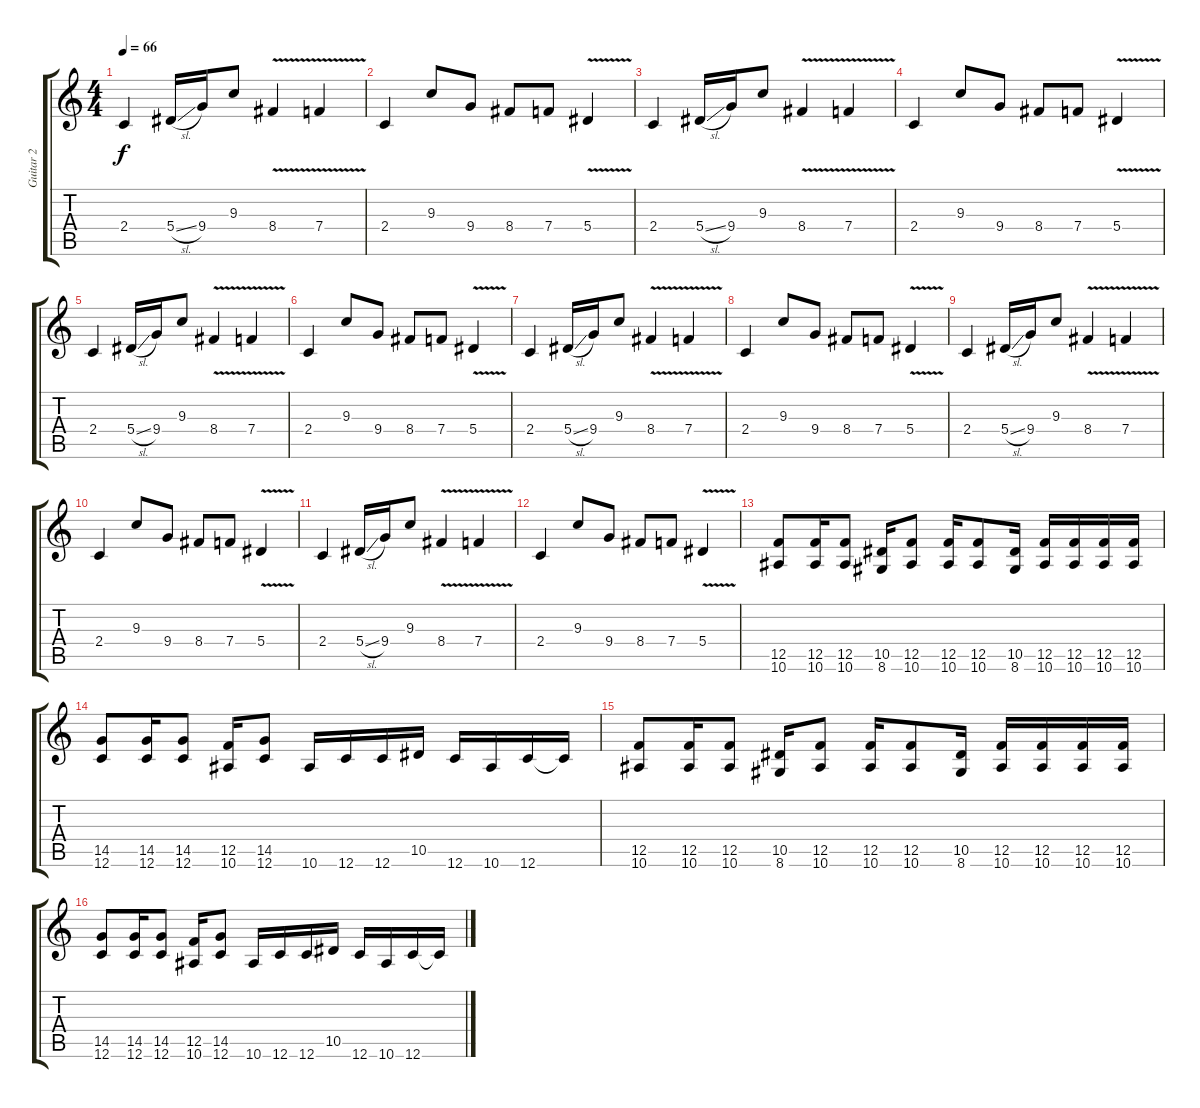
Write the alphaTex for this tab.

\track ("Guitar 2" "Guitar 2") {instrument overdrivenguitar}
\staff {score tabs}
\tuning (C4 G3 Eb3 Bb2 F2 C2) {hide}
\ts (4 4)
\tempo 66
\clef g2
\ks c
2.4.4{dy f} 5.4{sl}.16 9.4.16 9.3.8 8.4{v}.4 7.4{v}.4 |
2.4.4 9.3.8 9.4.8 8.4.8 7.4.8 5.4{v}.4 |
2.4.4 5.4{sl}.16 9.4.16 9.3.8 8.4{v}.4 7.4{v}.4 |
2.4.4 9.3.8 9.4.8 8.4.8 7.4.8 5.4{v}.4 |
2.4.4{volume 0} 5.4{sl}.16 9.4.16 9.3.8 8.4{v}.4 7.4{v}.4 |
2.4.4 9.3.8 9.4.8 8.4.8 7.4.8 5.4{v}.4 |
2.4.4 5.4{sl}.16 9.4.16 9.3.8 8.4{v}.4 7.4{v}.4 |
2.4.4 9.3.8 9.4.8 8.4.8 7.4.8 5.4{v}.4 |
2.4.4{volume 13} 5.4{sl}.16 9.4.16 9.3.8 8.4{v}.4 7.4{v}.4 |
2.4.4 9.3.8 9.4.8 8.4.8 7.4.8 5.4{v}.4 |
2.4.4 5.4{sl}.16 9.4.16 9.3.8 8.4{v}.4 7.4{v}.4 |
2.4.4 9.3.8 9.4.8 8.4.8 7.4.8 5.4{v}.4 |
(12.5 10.6).8 (12.5 10.6).16 (12.5 10.6).8 (10.5 8.6).16 (12.5 10.6).8 (12.5 10.6).16 (12.5 10.6).8 (10.5 8.6).16 (12.5 10.6).16 (12.5 10.6).16 (12.5 10.6).16 (12.5 10.6).16 |
(14.5 12.6).8 (14.5 12.6).16 (14.5 12.6).8 (12.5 10.6).16 (14.5 12.6).8 10.6.16 12.6.16 12.6.16 10.5.16 12.6.16 10.6.16 12.6.16 12.6{t}.16 |
(12.5 10.6).8 (12.5 10.6).16 (12.5 10.6).8 (10.5 8.6).16 (12.5 10.6).8 (12.5 10.6).16 (12.5 10.6).8 (10.5 8.6).16 (12.5 10.6).16 (12.5 10.6).16 (12.5 10.6).16 (12.5 10.6).16 |
(14.5 12.6).8 (14.5 12.6).16 (14.5 12.6).8 (12.5 10.6).16 (14.5 12.6).8 10.6.16 12.6.16 12.6.16 10.5.16 12.6.16 10.6.16 12.6.16 12.6{t}.16
